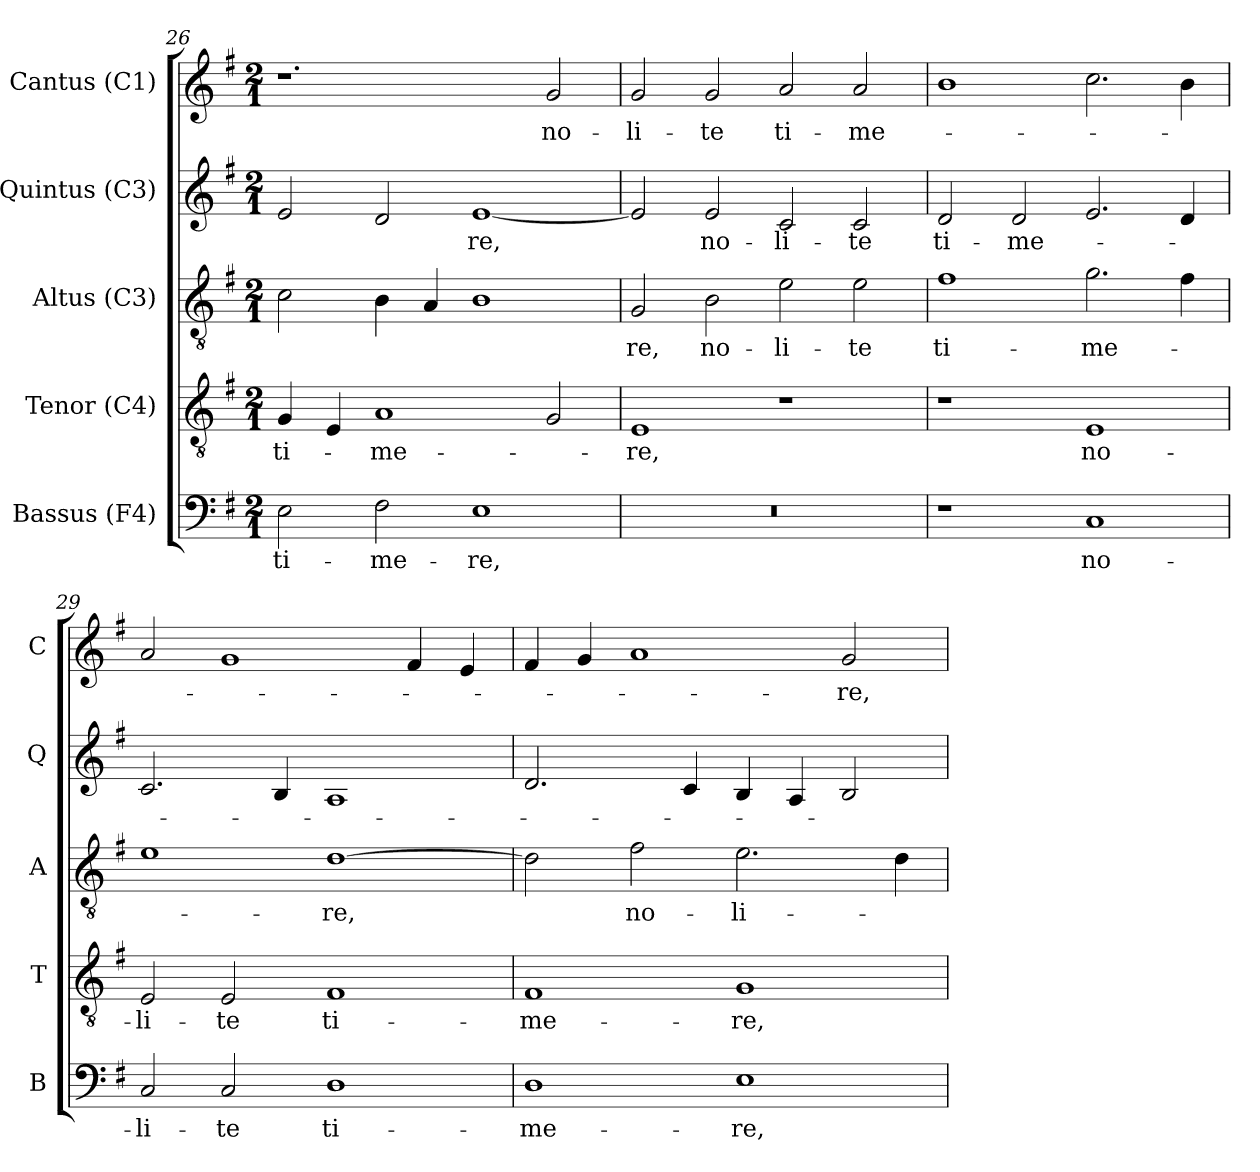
**kern	**text	**kern	**text	**kern	**text	**kern	**text	**kern	**text
*part5	*part5	*part4	*part4	*part3	*part3	*part2	*part2	*part1	*part1
*staff5	*staff5	*staff4	*staff4	*staff3	*staff3	*staff2	*staff2	*staff1	*staff1
*I"Bassus (F4)	*	*I"Tenor (C4)	*	*I"Altus (C3)	*	*I"Quintus (C3)	*	*I"Cantus (C1)	*
*I'B	*	*I'T	*	*I'A	*	*I'Q	*	*I'C	*
!!LO:LB:g=z
*clefF4	*	*clefGv2	*	*clefGv2	*	*clefG2	*	*clefG2	*
*k[f#]	*	*k[f#]	*	*k[f#]	*	*k[f#]	*	*k[f#]	*
*G:	*	*G:	*	*G:	*	*G:	*	*G:	*
*M2/1	*	*M2/1	*	*M2/1	*	*M2/1	*	*M2/1	*
=26	=26	=26	=26	=26	=26	=26	=26	=26	=26
!	!LO:LY:b:color=#000000	!	!	!	!	!	!	!	!
!	!	!	!LO:LY:b:color=#000000	!	!	!	!	!	!
2Ei\	ti-	4Gi/	ti-	2ci\	.	2ei/	.	1.r	.
.	.	4Ei/	.	.	.	.	.	.	.
!	!LO:LY:b:color=#000000	!	!	!	!	!	!	!	!
!	!	!	!LO:LY:b:color=#000000	!	!	!	!	!	!
2F#i\	-me-	1Ai	-me-	4Bi\	.	2di/	.	.	.
.	.	.	.	4Ai/	.	.	.	.	.
!	!LO:LY:b:color=#000000	!	!	!	!	!	!	!	!
!	!	!	!	!	!	!	!LO:LY:b:color=#000000	!	!
1Ei	-re,	.	.	1Bi	.	[1ei	-re,	.	.
!	!	!	!	!	!	!	!	!	!LO:LY:b:color=#000000
.	.	2Gi/	.	.	.	.	.	2gi/	no-
=27	=27	=27	=27	=27	=27	=27	=27	=27	=27
!LO:N:vis=1	!	!	!	!	!	!	!	!	!
!	!	!	!LO:LY:b:color=#000000	!	!	!	!	!	!
!	!	!	!	!	!LO:LY:b:color=#000000	!	!	!	!
!	!	!	!	!	!	!	!	!	!LO:LY:b:color=#000000
0r	.	1Ei	-re,	2Gi/	-re,	2ei/]	.	2gi/	-li-
!	!	!	!	!	!LO:LY:b:color=#000000	!	!	!	!
!	!	!	!	!	!	!	!LO:LY:b:color=#000000	!	!
!	!	!	!	!	!	!	!	!	!LO:LY:b:color=#000000
.	.	.	.	2Bi\	no-	2ei/	no-	2gi/	-te
!	!	!	!	!	!LO:LY:b:color=#000000	!	!	!	!
!	!	!	!	!	!	!	!LO:LY:b:color=#000000	!	!
!	!	!	!	!	!	!	!	!	!LO:LY:b:color=#000000
.	.	1r	.	2ei\	-li-	2ci/	-li-	2ai/	ti-
!	!	!	!	!	!LO:LY:b:color=#000000	!	!	!	!
!	!	!	!	!	!	!	!LO:LY:b:color=#000000	!	!
!	!	!	!	!	!	!	!	!	!LO:LY:b:color=#000000
.	.	.	.	2ei\	-te	2ci/	-te	2ai/	-me-
=28	=28	=28	=28	=28	=28	=28	=28	=28	=28
!	!	!	!	!	!LO:LY:b:color=#000000	!	!	!	!
!	!	!	!	!	!	!	!LO:LY:b:color=#000000	!	!
1r	.	1r	.	1f#i	ti-	2di/	ti-	1bi	.
!	!	!	!	!	!	!	!LO:LY:b:color=#000000	!	!
.	.	.	.	.	.	2di/	-me-	.	.
!	!LO:LY:b:color=#000000	!	!	!	!	!	!	!	!
!	!	!	!LO:LY:b:color=#000000	!	!	!	!	!	!
!	!	!	!	!	!LO:LY:b:color=#000000	!	!	!	!
1Ci	no-	1Ei	no-	2.gi\	-me-	2.ei/	.	2.cci\	.
.	.	.	.	4f#i\	.	4di/	.	4bi\	.
=29	=29	=29	=29	=29	=29	=29	=29	=29	=29
!	!LO:LY:b:color=#000000	!	!	!	!	!	!	!	!
!	!	!	!LO:LY:b:color=#000000	!	!	!	!	!	!
2Ci/	-li-	2Ei/	-li-	1ei	.	2.ci/	.	2ai/	.
!	!LO:LY:b:color=#000000	!	!	!	!	!	!	!	!
!	!	!	!LO:LY:b:color=#000000	!	!	!	!	!	!
2Ci/	-te	2Ei/	-te	.	.	.	.	1gi	.
.	.	.	.	.	.	4Bi/	.	.	.
!	!LO:LY:b:color=#000000	!	!	!	!	!	!	!	!
!	!	!	!LO:LY:b:color=#000000	!	!	!	!	!	!
!	!	!	!	!	!LO:LY:b:color=#000000	!	!	!	!
1Di	ti-	1F#i	ti-	[1di	-re,	1Ai	.	.	.
.	.	.	.	.	.	.	.	4f#i/	.
.	.	.	.	.	.	.	.	4ei/	.
=30	=30	=30	=30	=30	=30	=30	=30	=30	=30
!	!LO:LY:b:color=#000000	!	!	!	!	!	!	!	!
!	!	!	!LO:LY:b:color=#000000	!	!	!	!	!	!
1Di	-me-	1F#i	-me-	2di\]	.	2.di/	.	4f#i/	.
.	.	.	.	.	.	.	.	4gi/	.
!	!	!	!	!	!LO:LY:b:color=#000000	!	!	!	!
.	.	.	.	2f#i\	no-	.	.	1ai	.
.	.	.	.	.	.	4ci/	.	.	.
!	!LO:LY:b:color=#000000	!	!	!	!	!	!	!	!
!	!	!	!LO:LY:b:color=#000000	!	!	!	!	!	!
!	!	!	!	!	!LO:LY:b:color=#000000	!	!	!	!
1Ei	-re,	1Gi	-re,	2.ei\	-li-	4Bi/	.	.	.
.	.	.	.	.	.	4Ai/	.	.	.
!	!	!	!	!	!	!	!	!	!LO:LY:b:color=#000000
.	.	.	.	.	.	2Bi/	.	2gi/	-re,
.	.	.	.	4di\	.	.	.	.	.
=	=	=	=	=	=	=	=	=	=
*-	*-	*-	*-	*-	*-	*-	*-	*-	*-
